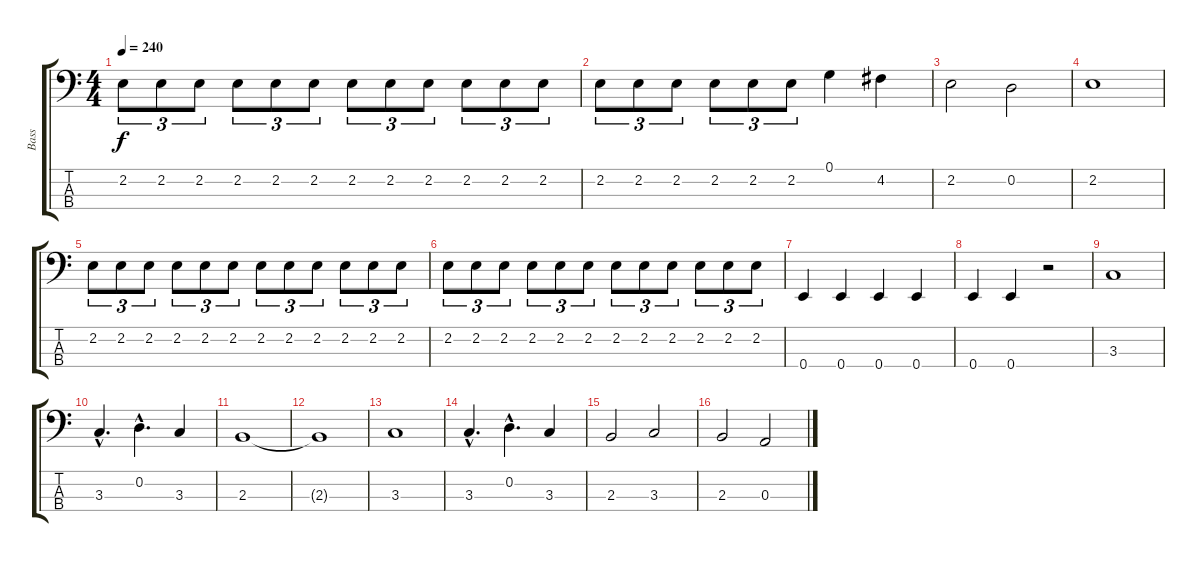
\track ("Bass" "Bass") {instrument electricbasspick}
\staff {score tabs}
\tuning (G2 D2 A1 E1) {hide}
\ts (4 4)
\tempo 240
\clef f4
\ks c
2.2.8{tu (3 2) dy f} 2.2.8{tu (3 2)} 2.2.8{tu (3 2)} 2.2.8{tu (3 2)} 2.2.8{tu (3 2)} 2.2.8{tu (3 2)} 2.2.8{tu (3 2)} 2.2.8{tu (3 2)} 2.2.8{tu (3 2)} 2.2.8{tu (3 2)} 2.2.8{tu (3 2)} 2.2.8{tu (3 2)} |
2.2.8{tu (3 2)} 2.2.8{tu (3 2)} 2.2.8{tu (3 2)} 2.2.8{tu (3 2)} 2.2.8{tu (3 2)} 2.2.8{tu (3 2)} 0.1.4 4.2.4 |
2.2.2 0.2.2 |
2.2.1 |
2.2.8{tu (3 2)} 2.2.8{tu (3 2)} 2.2.8{tu (3 2)} 2.2.8{tu (3 2)} 2.2.8{tu (3 2)} 2.2.8{tu (3 2)} 2.2.8{tu (3 2)} 2.2.8{tu (3 2)} 2.2.8{tu (3 2)} 2.2.8{tu (3 2)} 2.2.8{tu (3 2)} 2.2.8{tu (3 2)} |
2.2.8{tu (3 2)} 2.2.8{tu (3 2)} 2.2.8{tu (3 2)} 2.2.8{tu (3 2)} 2.2.8{tu (3 2)} 2.2.8{tu (3 2)} 2.2.8{tu (3 2)} 2.2.8{tu (3 2)} 2.2.8{tu (3 2)} 2.2.8{tu (3 2)} 2.2.8{tu (3 2)} 2.2.8{tu (3 2)} |
0.4.4 0.4.4 0.4.4 0.4.4 |
0.4.4 0.4.4 r.2 |
3.3.1 |
3.3{hac}.4{d} 0.2{hac}.4{d} 3.3.4 |
2.3.1 |
2.3{t}.1 |
3.3.1 |
3.3{hac}.4{d} 0.2{hac}.4{d} 3.3.4 |
2.3.2 3.3.2 |
2.3.2 0.3.2
